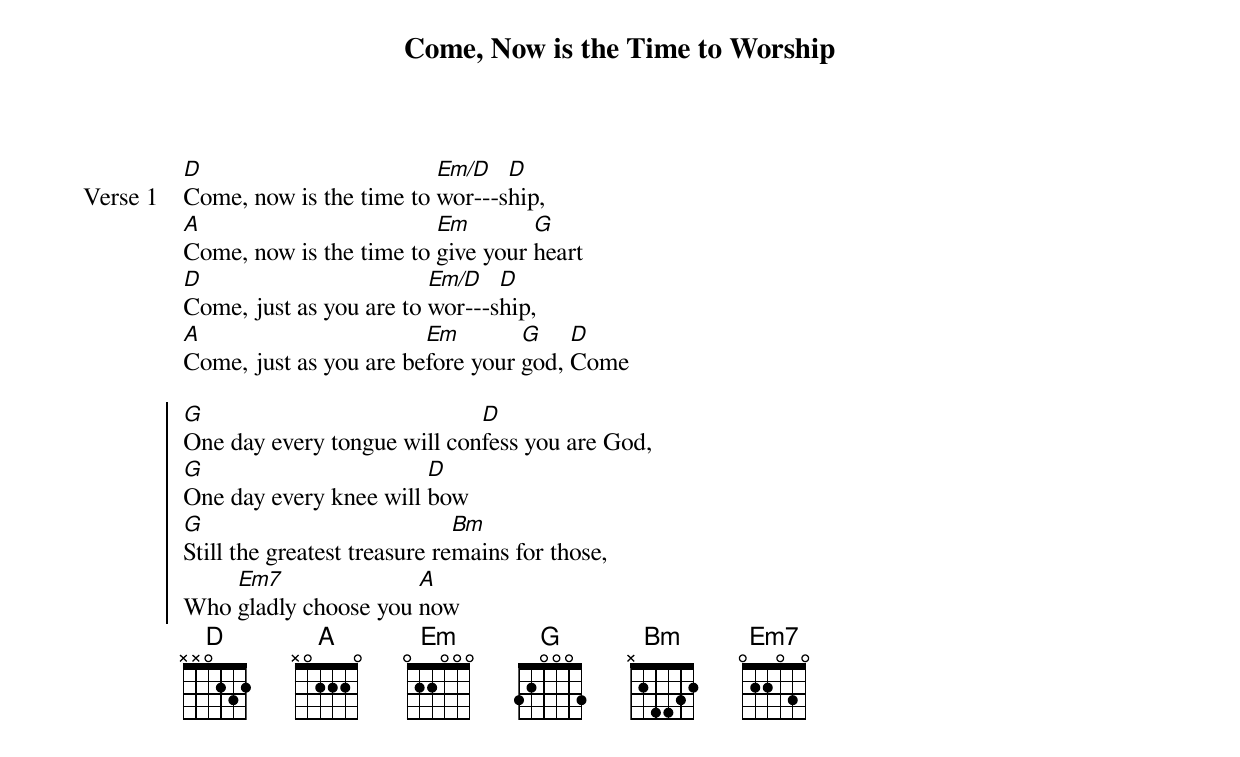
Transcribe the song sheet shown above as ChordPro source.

{title: Come, Now is the Time to Worship}
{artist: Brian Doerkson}
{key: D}

{start_of_verse: Verse 1}
[D]Come, now is the time to [Em/D]wor---s[D]hip,
[A]Come, now is the time to [Em]give your [G]heart
[D]Come, just as you are to [Em/D]wor---s[D]hip,
[A]Come, just as you are be[Em]fore your [G]god, [D]Come
{end_of_verse}

{start_of_chorus}
[G]One day every tongue will con[D]fess you are God,
[G]One day every knee will [D]bow
[G]Still the greatest treasure re[Bm]mains for those,
Who [Em7]gladly choose you [A]now
{end_of_chorus}
